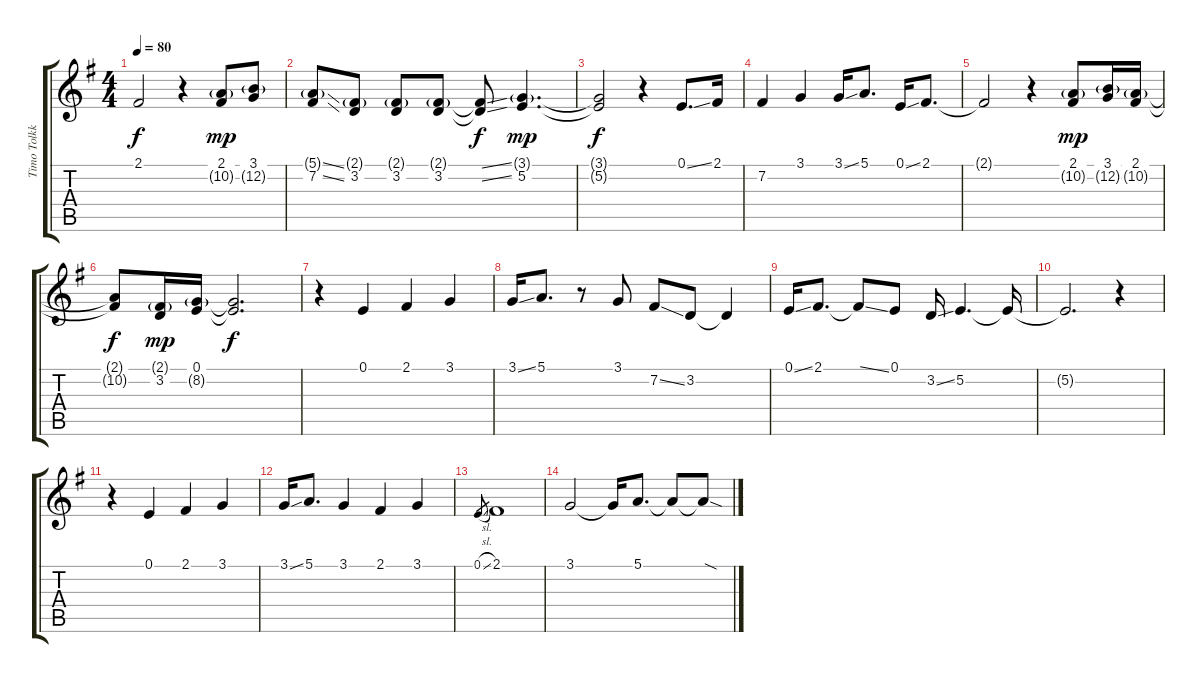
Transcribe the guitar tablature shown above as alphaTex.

\track ("Timo Tolkki (Voice-Voz)" "Timo Tolkk") {instrument choiraahs}
\staff {score tabs}
\tuning (E4 B3 G3 D3 A2 E2) {hide}
\ts (4 4)
\tempo 80
\clef g2
\ks g
2.1{t}.2{dy f} r.4 (2.1 10.2{g}).8{dy mp} (3.1 12.2{g}).8 |
(5.1{ss g} 7.2{ss}).8 (2.1{g} 3.2).8 (2.1{g} 3.2).8 (2.1{g} 3.2).8 (2.1{ss t} 3.2{ss t}).8{dy f} (3.1{g} 5.2).4{d dy mp} |
(3.1{t} 5.2{t}).2{dy f} r.4 0.1{ss}.8{d} 2.1.16 |
7.2.4 3.1.4 3.1{ss}.16 5.1.8{d} 0.1{ss}.16 2.1.8{d} |
2.1{t}.2 r.4 (2.1 10.2{g}).8{dy mp} (3.1 12.2{g}).16 (2.1 10.2{g}).16 |
(2.1{t} 10.2{t}).8{dy f} (2.1{g} 3.2).16{dy mp} (0.1 8.2{g}).16 (0.1{t} 8.2{t}).2{d dy f} |
r.4 0.1.4 2.1.4 3.1.4 |
3.1{ss}.16 5.1.8{d} r.8 3.1.8 7.2{ss}.8 3.2.8 3.2{t}.4 |
0.1{ss}.16 2.1.8{d} 2.1{ss t}.8 0.1.8 3.2{ss}.16 5.2.4{d} 5.2{t}.16 |
5.2{t}.2{d} r.4 |
r.4 0.1.4 2.1.4 3.1.4 |
3.1{ss}.16 5.1.8{d} 3.1.4 2.1.4 3.1.4 |
0.1{sl}.8{gr} 2.1.1 |
3.1.2 3.1{t}.16 5.1.8{d} 5.1{t}.8 5.1{sod t}.8
